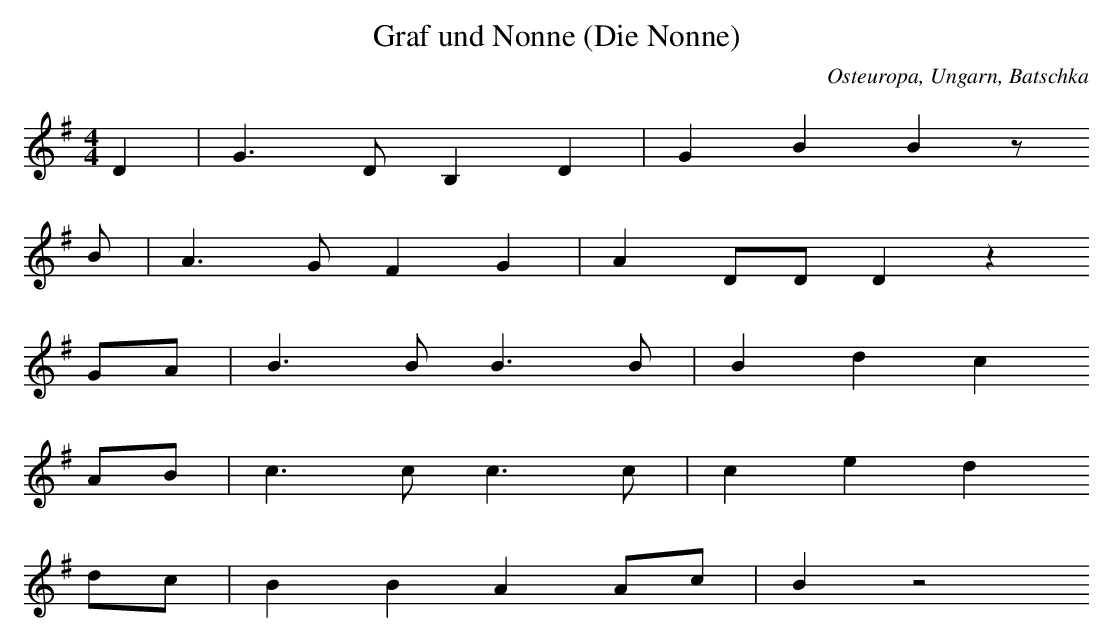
X:1
T: Graf und Nonne (Die Nonne)
O: Osteuropa, Ungarn, Batschka
M: 4/4
L: 1/8
K: G
D2 | G3DB,2D2 | G2B2B2z
B | A3GF2G2 | A2DDD2z2
GA | B3BB3B | B2d2c2
AB | c3cc3c | c2e2d2
dc | B2B2A2Ac | B2z4
